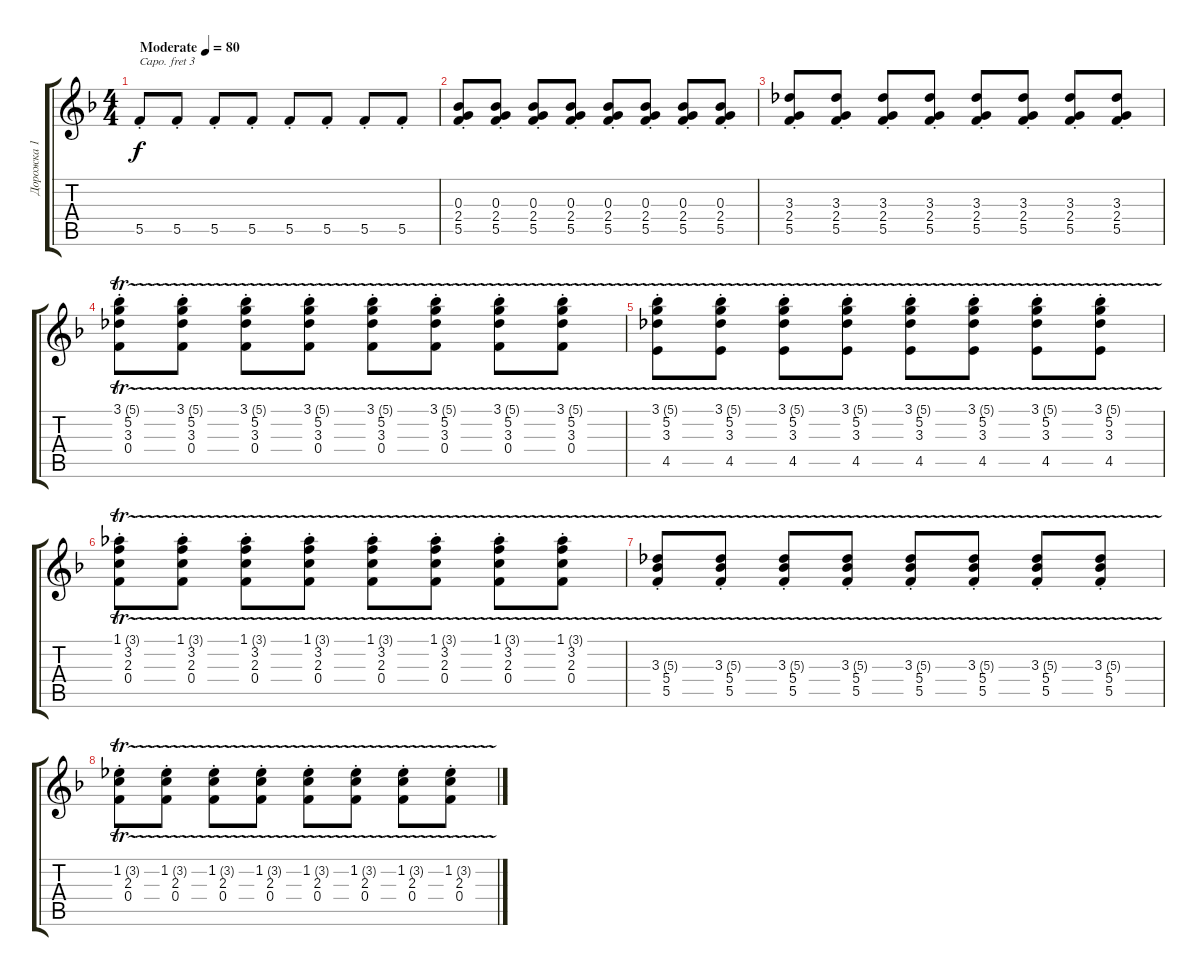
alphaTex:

\track ("Дорожка 1" "Дорожка 1") {instrument acousticguitarnylon}
\staff {score tabs}
\capo 3
\tuning (E4 B3 G3 D3 A2 E2) {hide}
\ts (4 4)
\tempo (80 "Moderate")
\clef g2
\ks dminor
5.5{st}.8{dy f instrument acousticguitarnylon} 5.5{st}.8 5.5{st}.8 5.5{st}.8 5.5{st}.8 5.5{st}.8 5.5{st}.8 5.5{st}.8 |
(0.3{st} 2.4{st} 5.5{st}).8 (0.3{st} 2.4{st} 5.5{st}).8 (0.3{st} 2.4{st} 5.5{st}).8 (0.3{st} 2.4{st} 5.5{st}).8 (0.3{st} 2.4{st} 5.5{st}).8 (0.3{st} 2.4{st} 5.5{st}).8 (0.3{st} 2.4{st} 5.5{st}).8 (0.3{st} 2.4{st} 5.5{st}).8 |
(3.3{st} 2.4{st} 5.5{st}).8 (3.3{st} 2.4{st} 5.5{st}).8 (3.3{st} 2.4{st} 5.5{st}).8 (3.3{st} 2.4{st} 5.5{st}).8 (3.3{st} 2.4{st} 5.5{st}).8 (3.3{st} 2.4{st} 5.5{st}).8 (3.3{st} 2.4{st} 5.5{st}).8 (3.3{st} 2.4{st} 5.5{st}).8 |
(3.1{tr (5 32)} 5.2{st} 3.3{st} 0.4{st}).8 (3.1{tr (5 32)} 5.2{st} 3.3{st} 0.4{st}).8 (3.1{tr (5 32)} 5.2{st} 3.3{st} 0.4{st}).8 (3.1{tr (5 32)} 5.2{st} 3.3{st} 0.4{st}).8 (3.1{tr (5 32)} 5.2{st} 3.3{st} 0.4{st}).8 (3.1{tr (5 32)} 5.2{st} 3.3{st} 0.4{st}).8 (3.1{tr (5 32)} 5.2{st} 3.3{st} 0.4{st}).8 (3.1{tr (5 32)} 5.2{st} 3.3{st} 0.4{st}).8 |
(3.1{tr (5 32)} 5.2{st} 3.3{st} 4.5{st}).8 (3.1{tr (5 32)} 5.2{st} 3.3{st} 4.5{st}).8 (3.1{tr (5 32)} 5.2{st} 3.3{st} 4.5{st}).8 (3.1{tr (5 32)} 5.2{st} 3.3{st} 4.5{st}).8 (3.1{tr (5 32)} 5.2{st} 3.3{st} 4.5{st}).8 (3.1{tr (5 32)} 5.2{st} 3.3{st} 4.5{st}).8 (3.1{tr (5 32)} 5.2{st} 3.3{st} 4.5{st}).8 (3.1{tr (5 32)} 5.2{st} 3.3{st} 4.5{st}).8 |
(1.1{tr (3 32)} 3.2{st} 2.3{st} 0.4{st}).8 (1.1{tr (3 32)} 3.2{st} 2.3{st} 0.4{st}).8 (1.1{tr (3 32)} 3.2{st} 2.3{st} 0.4{st}).8 (1.1{tr (3 32)} 3.2{st} 2.3{st} 0.4{st}).8 (1.1{tr (3 32)} 3.2{st} 2.3{st} 0.4{st}).8 (1.1{tr (3 32)} 3.2{st} 2.3{st} 0.4{st}).8 (1.1{tr (3 32)} 3.2{st} 2.3{st} 0.4{st}).8 (1.1{tr (3 32)} 3.2{st} 2.3{st} 0.4{st}).8 |
(3.3{tr (5 32)} 5.4{st} 5.5{st}).8 (3.3{tr (5 32)} 5.4{st} 5.5{st}).8 (3.3{tr (5 32)} 5.4{st} 5.5{st}).8 (3.3{tr (5 32)} 5.4{st} 5.5{st}).8 (3.3{tr (5 32)} 5.4{st} 5.5{st}).8 (3.3{tr (5 32)} 5.4{st} 5.5{st}).8 (3.3{tr (5 32)} 5.4{st} 5.5{st}).8 (3.3{tr (5 32)} 5.4{st} 5.5{st}).8 |
(1.2{tr (3 32)} 2.3{st} 0.4{st}).8 (1.2{tr (3 32)} 2.3{st} 0.4{st}).8 (1.2{tr (3 32)} 2.3{st} 0.4{st}).8 (1.2{tr (3 32)} 2.3{st} 0.4{st}).8 (1.2{tr (3 32)} 2.3{st} 0.4{st}).8 (1.2{tr (3 32)} 2.3{st} 0.4{st}).8 (1.2{tr (3 32)} 2.3{st} 0.4{st}).8 (1.2{tr (3 32)} 2.3{st} 0.4{st}).8
